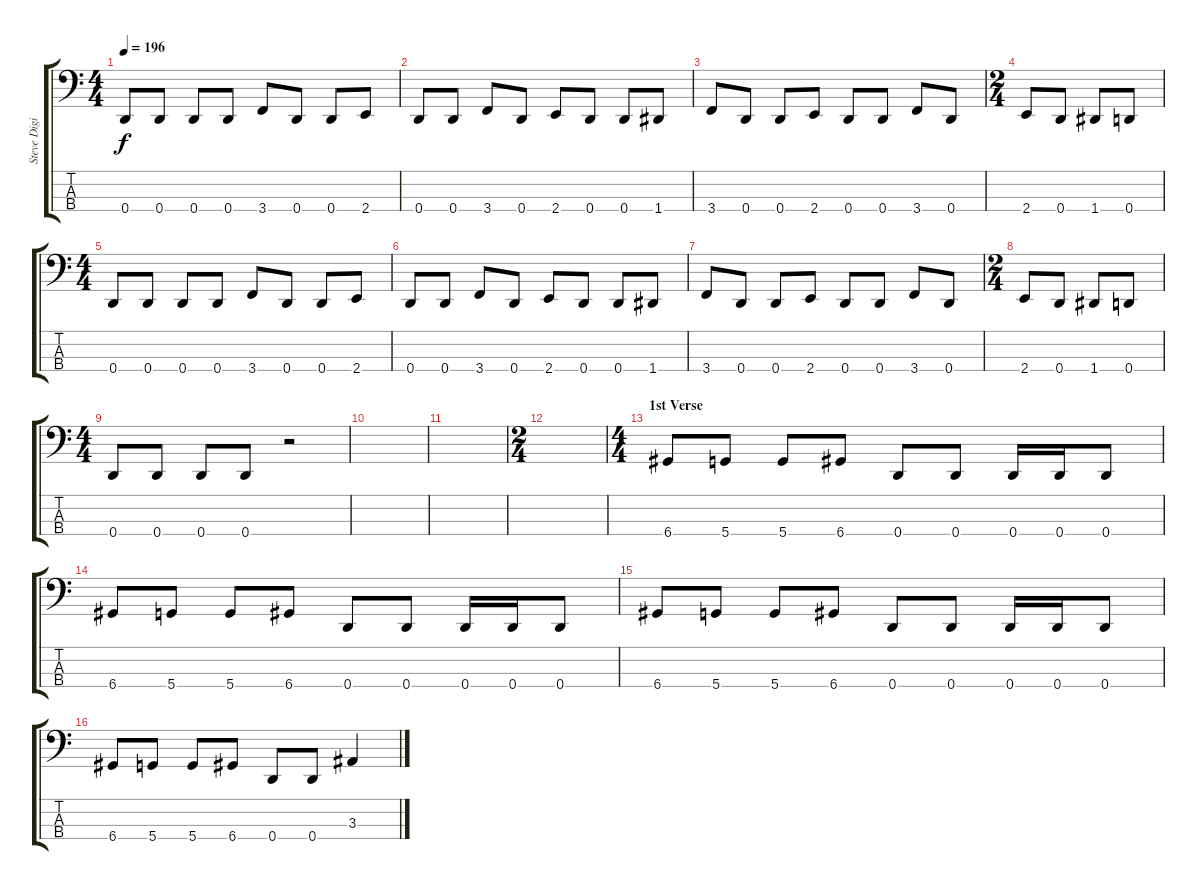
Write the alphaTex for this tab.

\track ("Steve Digiorgio - Bass Guitar" "Steve Digi") {instrument fretlessbass}
\staff {score tabs}
\tuning (F2 C2 G1 D1) {hide}
\ts (4 4)
\tempo 196
\clef f4
\ks c
0.4.8{dy f} 0.4.8 0.4.8 0.4.8 3.4.8 0.4.8 0.4.8 2.4.8 |
0.4.8 0.4.8 3.4.8 0.4.8 2.4.8 0.4.8 0.4.8 1.4.8 |
3.4.8 0.4.8 0.4.8 2.4.8 0.4.8 0.4.8 3.4.8 0.4.8 |
\ts (2 4)
2.4.8 0.4.8 1.4.8 0.4.8 |
\ts (4 4)
0.4.8 0.4.8 0.4.8 0.4.8 3.4.8 0.4.8 0.4.8 2.4.8 |
0.4.8 0.4.8 3.4.8 0.4.8 2.4.8 0.4.8 0.4.8 1.4.8 |
3.4.8 0.4.8 0.4.8 2.4.8 0.4.8 0.4.8 3.4.8 0.4.8 |
\ts (2 4)
2.4.8 0.4.8 1.4.8 0.4.8 |
\ts (4 4)
0.4.8 0.4.8 0.4.8 0.4.8 r.2 |
|
|
\ts (2 4)
|
\ts (4 4)
\section ("" "1st Verse")
6.4.8 5.4.8 5.4.8 6.4.8 0.4.8 0.4.8 0.4.16 0.4.16 0.4.8 |
6.4.8 5.4.8 5.4.8 6.4.8 0.4.8 0.4.8 0.4.16 0.4.16 0.4.8 |
6.4.8 5.4.8 5.4.8 6.4.8 0.4.8 0.4.8 0.4.16 0.4.16 0.4.8 |
6.4.8 5.4.8 5.4.8 6.4.8 0.4.8 0.4.8 3.3.4
